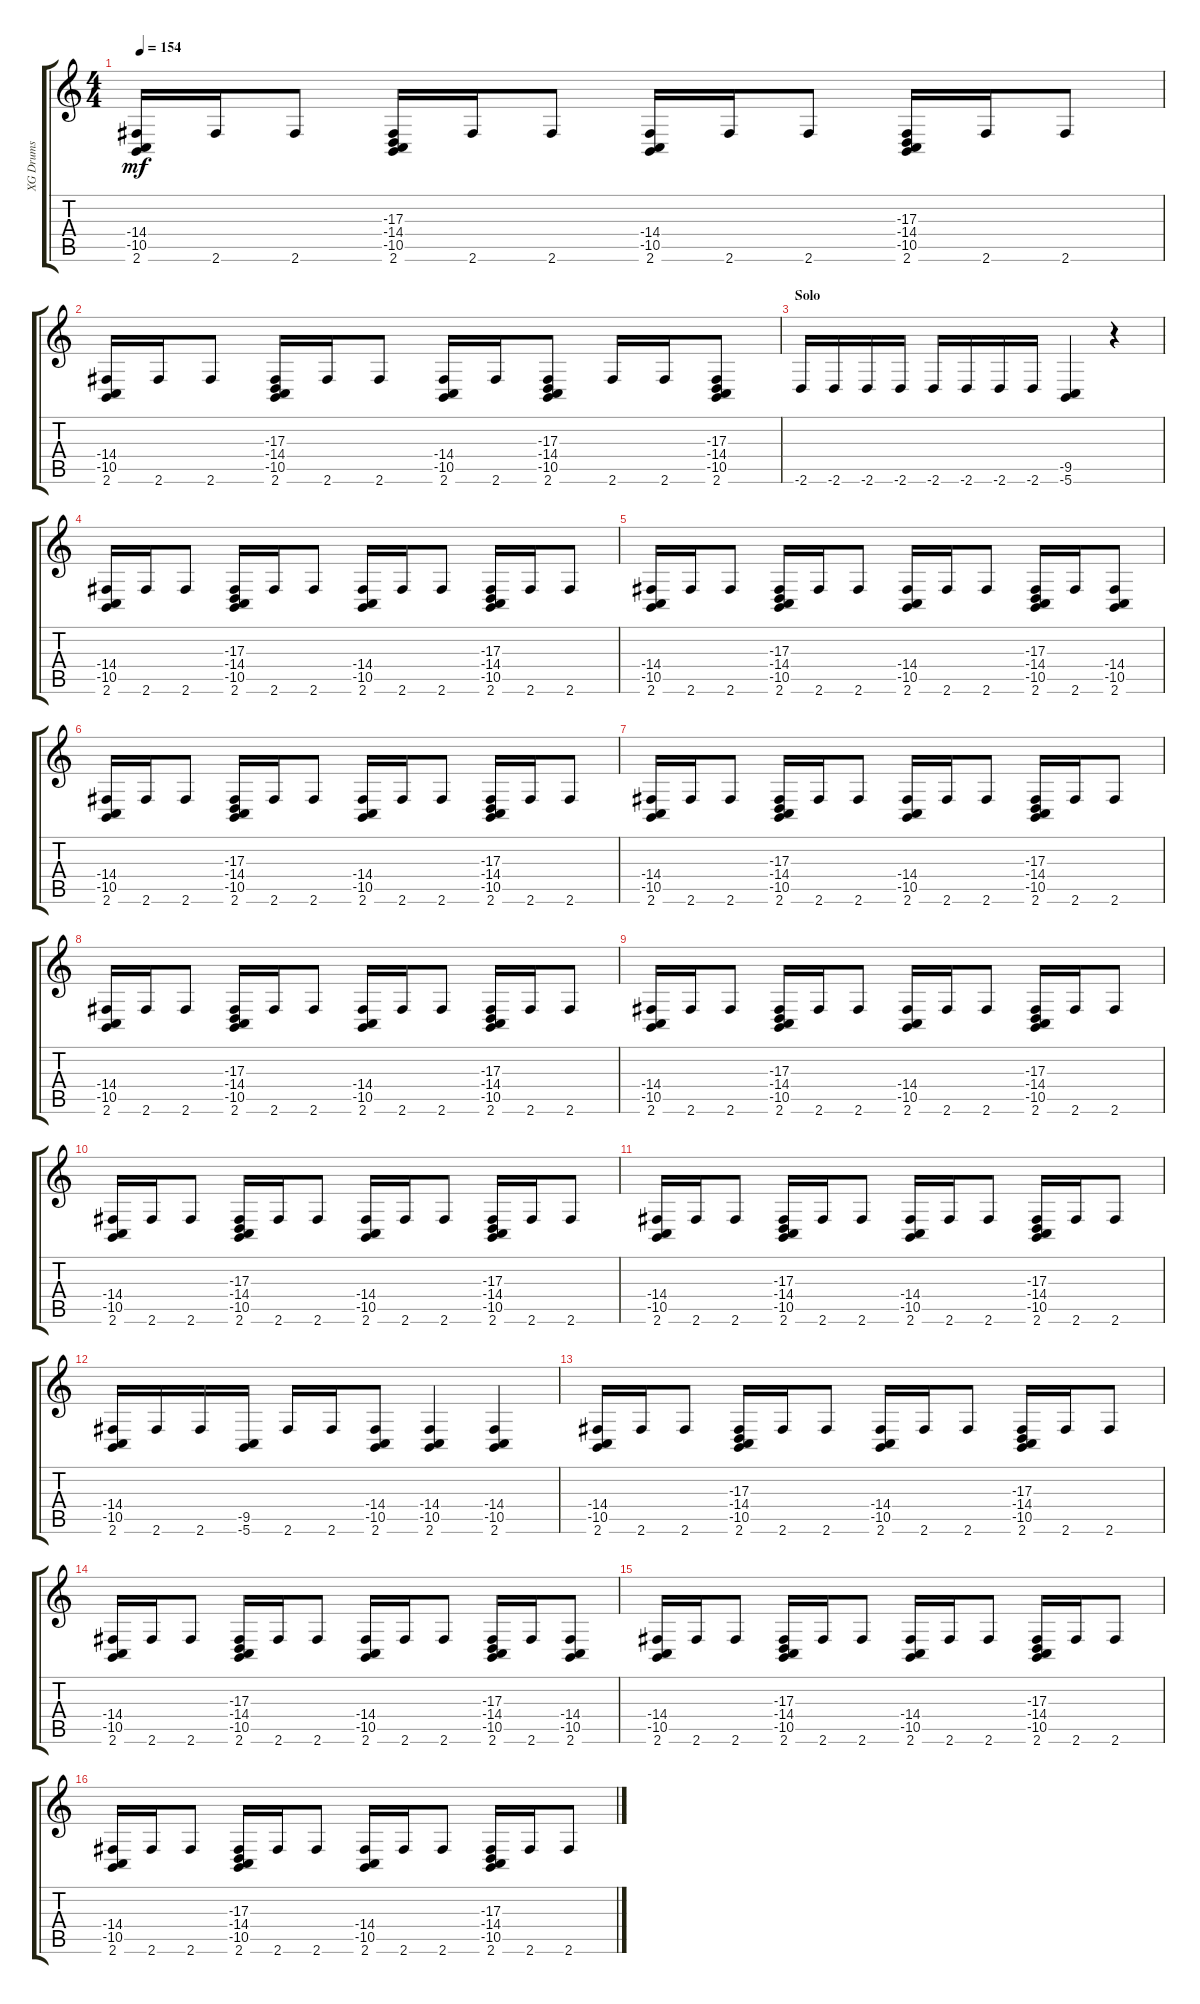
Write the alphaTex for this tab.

\track ("XG Drums" "XG Drums") {instrument acousticguitarnylon}
\staff {score tabs}
\tuning (E4 B3 G3 D3 A2 E2) {hide}
\ts (4 4)
\tempo 154
\clef g2
\ks c
(-14.4 -10.5 2.6).16{dy mf} 2.6.16 2.6.8 (-17.3 -14.4 -10.5 2.6).16 2.6.16 2.6.8 (-14.4 -10.5 2.6).16 2.6.16 2.6.8 (-17.3 -14.4 -10.5 2.6).16 2.6.16 2.6.8 |
(-14.4 -10.5 2.6).16 2.6.16 2.6.8 (-17.3 -14.4 -10.5 2.6).16 2.6.16 2.6.8 (-14.4 -10.5 2.6).16 2.6.16 (-17.3 -14.4 -10.5 2.6).8 2.6.16 2.6.16 (-17.3 -14.4 -10.5 2.6).8 |
\section ("" "Solo")
-2.6.16 -2.6.16 -2.6.16 -2.6.16 -2.6.16 -2.6.16 -2.6.16 -2.6.16 (-9.5 -5.6).4 r.4 |
(-14.4 -10.5 2.6).16 2.6.16 2.6.8 (-17.3 -14.4 -10.5 2.6).16 2.6.16 2.6.8 (-14.4 -10.5 2.6).16 2.6.16 2.6.8 (-17.3 -14.4 -10.5 2.6).16 2.6.16 2.6.8 |
(-14.4 -10.5 2.6).16 2.6.16 2.6.8 (-17.3 -14.4 -10.5 2.6).16 2.6.16 2.6.8 (-14.4 -10.5 2.6).16 2.6.16 2.6.8 (-17.3 -14.4 -10.5 2.6).16 2.6.16 (-14.4 -10.5 2.6).8 |
(-14.4 -10.5 2.6).16 2.6.16 2.6.8 (-17.3 -14.4 -10.5 2.6).16 2.6.16 2.6.8 (-14.4 -10.5 2.6).16 2.6.16 2.6.8 (-17.3 -14.4 -10.5 2.6).16 2.6.16 2.6.8 |
(-14.4 -10.5 2.6).16 2.6.16 2.6.8 (-17.3 -14.4 -10.5 2.6).16 2.6.16 2.6.8 (-14.4 -10.5 2.6).16 2.6.16 2.6.8 (-17.3 -14.4 -10.5 2.6).16 2.6.16 2.6.8 |
(-14.4 -10.5 2.6).16 2.6.16 2.6.8 (-17.3 -14.4 -10.5 2.6).16 2.6.16 2.6.8 (-14.4 -10.5 2.6).16 2.6.16 2.6.8 (-17.3 -14.4 -10.5 2.6).16 2.6.16 2.6.8 |
(-14.4 -10.5 2.6).16 2.6.16 2.6.8 (-17.3 -14.4 -10.5 2.6).16 2.6.16 2.6.8 (-14.4 -10.5 2.6).16 2.6.16 2.6.8 (-17.3 -14.4 -10.5 2.6).16 2.6.16 2.6.8 |
(-14.4 -10.5 2.6).16 2.6.16 2.6.8 (-17.3 -14.4 -10.5 2.6).16 2.6.16 2.6.8 (-14.4 -10.5 2.6).16 2.6.16 2.6.8 (-17.3 -14.4 -10.5 2.6).16 2.6.16 2.6.8 |
(-14.4 -10.5 2.6).16 2.6.16 2.6.8 (-17.3 -14.4 -10.5 2.6).16 2.6.16 2.6.8 (-14.4 -10.5 2.6).16 2.6.16 2.6.8 (-17.3 -14.4 -10.5 2.6).16 2.6.16 2.6.8 |
(-14.4 -10.5 2.6).16 2.6.16 2.6.16 (-9.5 -5.6).16 2.6.16 2.6.16 (-14.4 -10.5 2.6).8 (-14.4 -10.5 2.6).4 (-14.4 -10.5 2.6).4 |
(-14.4 -10.5 2.6).16 2.6.16 2.6.8 (-17.3 -14.4 -10.5 2.6).16 2.6.16 2.6.8 (-14.4 -10.5 2.6).16 2.6.16 2.6.8 (-17.3 -14.4 -10.5 2.6).16 2.6.16 2.6.8 |
(-14.4 -10.5 2.6).16 2.6.16 2.6.8 (-17.3 -14.4 -10.5 2.6).16 2.6.16 2.6.8 (-14.4 -10.5 2.6).16 2.6.16 2.6.8 (-17.3 -14.4 -10.5 2.6).16 2.6.16 (-14.4 -10.5 2.6).8 |
(-14.4 -10.5 2.6).16 2.6.16 2.6.8 (-17.3 -14.4 -10.5 2.6).16 2.6.16 2.6.8 (-14.4 -10.5 2.6).16 2.6.16 2.6.8 (-17.3 -14.4 -10.5 2.6).16 2.6.16 2.6.8 |
(-14.4 -10.5 2.6).16 2.6.16 2.6.8 (-17.3 -14.4 -10.5 2.6).16 2.6.16 2.6.8 (-14.4 -10.5 2.6).16 2.6.16 2.6.8 (-17.3 -14.4 -10.5 2.6).16 2.6.16 2.6.8
